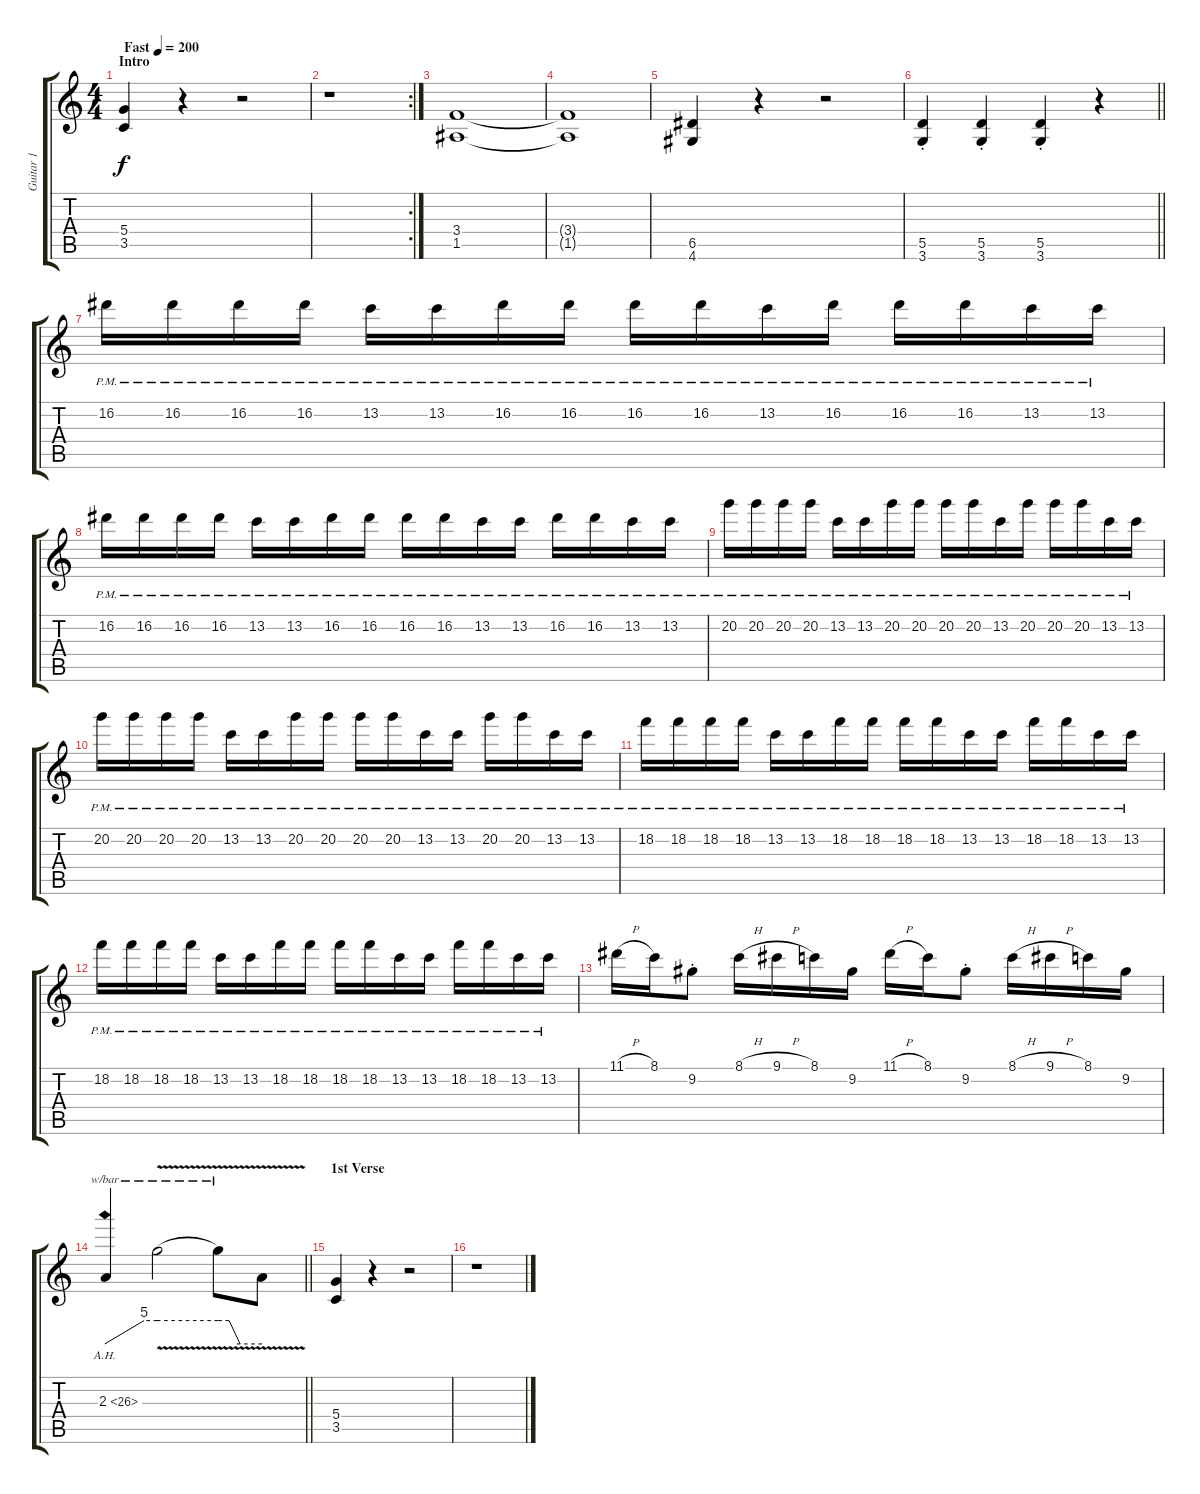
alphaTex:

\track ("Guitar 1" "Guitar 1") {instrument distortionguitar}
\staff {score tabs}
\tuning (E4 B3 G3 D3 A2 E2) {hide}
\ts (4 4)
\section ("" "Intro")
\tempo (200 "Fast")
\clef g2
\ks c
(5.4 3.5).4{dy f instrument distortionguitar} r.4 r.2 |
\rc 2
r.1 |
(3.4 1.5).1 |
(3.4{t} 1.5{t}).1 |
(6.5 4.6).4 r.4 r.2 |
\barLineRight lightlight
(5.5 3.6{st}).4 (5.5 3.6{st}).4 (5.5 3.6{st}).4 r.4 |
\section ("" "")
16.2{pm}.16 16.2{pm}.16 16.2{pm}.16 16.2{pm}.16 13.2{pm}.16 13.2{pm}.16 16.2{pm}.16 16.2{pm}.16 16.2{pm}.16 16.2{pm}.16 13.2{pm}.16 16.2{pm}.16 16.2{pm}.16 16.2{pm}.16 13.2{pm}.16 13.2{pm}.16 |
16.2{pm}.16 16.2{pm}.16 16.2{pm}.16 16.2{pm}.16 13.2{pm}.16 13.2{pm}.16 16.2{pm}.16 16.2{pm}.16 16.2{pm}.16 16.2{pm}.16 13.2{pm}.16 13.2{pm}.16 16.2{pm}.16 16.2{pm}.16 13.2{pm}.16 13.2{pm}.16 |
20.2{pm}.16 20.2{pm}.16 20.2{pm}.16 20.2{pm}.16 13.2{pm}.16 13.2{pm}.16 20.2{pm}.16 20.2{pm}.16 20.2{pm}.16 20.2{pm}.16 13.2{pm}.16 20.2{pm}.16 20.2{pm}.16 20.2{pm}.16 13.2{pm}.16 13.2{pm}.16 |
20.2{pm}.16 20.2{pm}.16 20.2{pm}.16 20.2{pm}.16 13.2{pm}.16 13.2{pm}.16 20.2{pm}.16 20.2{pm}.16 20.2{pm}.16 20.2{pm}.16 13.2{pm}.16 13.2{pm}.16 20.2{pm}.16 20.2{pm}.16 13.2{pm}.16 13.2{pm}.16 |
18.2{pm}.16 18.2{pm}.16 18.2{pm}.16 18.2{pm}.16 13.2{pm}.16 13.2{pm}.16 18.2{pm}.16 18.2{pm}.16 18.2{pm}.16 18.2{pm}.16 13.2{pm}.16 13.2{pm}.16 18.2{pm}.16 18.2{pm}.16 13.2{pm}.16 13.2{pm}.16 |
18.2{pm}.16 18.2{pm}.16 18.2{pm}.16 18.2{pm}.16 13.2{pm}.16 13.2{pm}.16 18.2{pm}.16 18.2{pm}.16 18.2{pm}.16 18.2{pm}.16 13.2{pm}.16 13.2{pm}.16 18.2{pm}.16 18.2{pm}.16 13.2{pm}.16 13.2{pm}.16 |
11.1{h}.16 8.1.16 9.2{st}.8 8.1{h}.16 9.1{h}.16 8.1.16 9.2.16 11.1{h}.16 8.1.16 9.2{st}.8 8.1{h}.16 9.1{h}.16 8.1.16 9.2.16 |
\barLineRight lightlight
2.3{ah 24}.4{tbe (custom default 0 0 45 20 60 20)} 2.3{v t}.2{tbe (hold default 0 20 60 20)} 2.3{v t}.8{tbe (custom default 0 20 15 20 30 0 60 0)} 2.3{t}.8 |
\section ("" "1st Verse")
(5.4 3.5).4 r.4 r.2 |
r.1
